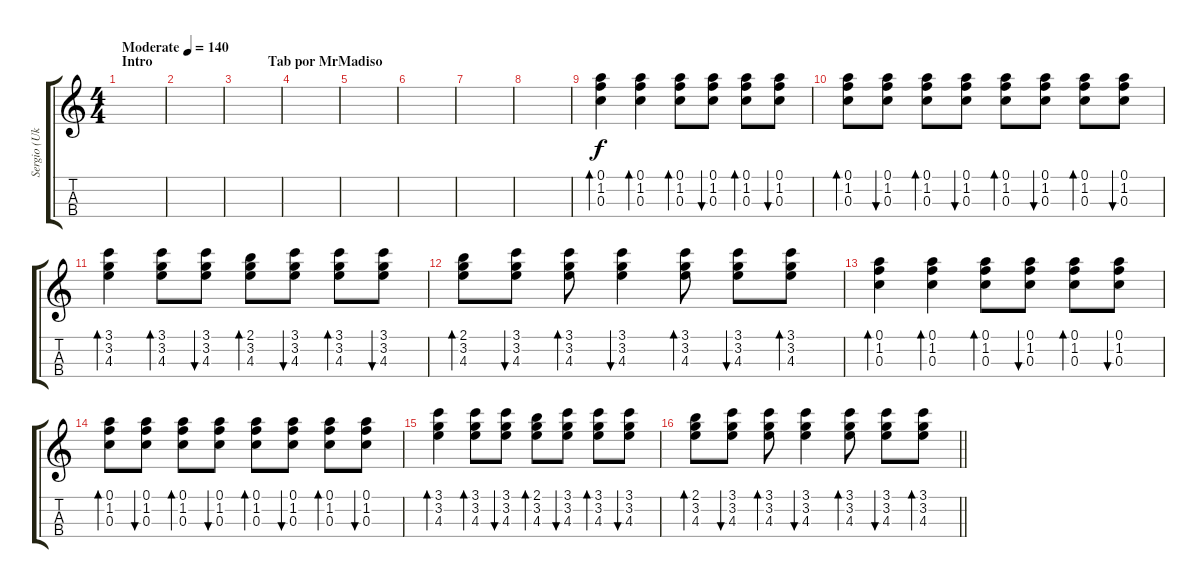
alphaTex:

\track ("Sergio (Uke)" "Sergio (Uk") {instrument acousticguitarnylon}
\staff {score tabs}
\tuning (A4 E4 C4 G4) {hide}
\ts (4 4)
\section ("" "Intro                                 Tab por MrMadiso")
\tempo (140 "Moderate")
\clef g2
\ks c
|
|
|
|
|
|
|
|
(0.1 1.2 0.3).4{bd 30} (0.1 1.2 0.3).4{bd 30} (0.1 1.2 0.3).8{bd 30} (0.1 1.2 0.3).8{bu 30} (0.1 1.2 0.3).8{bd 30} (0.1 1.2 0.3).8{bu 30} |
(0.1 1.2 0.3).8{bd 30} (0.1 1.2 0.3).8{bu 30} (0.1 1.2 0.3).8{bd 30} (0.1 1.2 0.3).8{bu 30} (0.1 1.2 0.3).8{bd 30} (0.1 1.2 0.3).8{bu 30} (0.1 1.2 0.3).8{bd 30} (0.1 1.2 0.3).8{bu 30} |
(3.1 3.2 4.3).4{bd 30} (3.1 3.2 4.3).8{bd 30} (3.1 3.2 4.3).8{bu 30} (2.1 3.2 4.3).8{bd 30} (3.1 3.2 4.3).8{bu 30} (3.1 3.2 4.3).8{bd 30} (3.1 3.2 4.3).8{bu 30} |
(2.1 3.2 4.3).8{bd 30} (3.1 3.2 4.3).8{bu 30} (3.1 3.2 4.3).8{bd 30} (3.1 3.2 4.3).4{bu 30} (3.1 3.2 4.3).8{bd 30} (3.1 3.2 4.3).8{bu 30} (3.1 3.2 4.3).8{bd 30} |
(0.1 1.2 0.3).4{bd 30} (0.1 1.2 0.3).4{bd 30} (0.1 1.2 0.3).8{bd 30} (0.1 1.2 0.3).8{bu 30} (0.1 1.2 0.3).8{bd 30} (0.1 1.2 0.3).8{bu 30} |
(0.1 1.2 0.3).8{bd 30} (0.1 1.2 0.3).8{bu 30} (0.1 1.2 0.3).8{bd 30} (0.1 1.2 0.3).8{bu 30} (0.1 1.2 0.3).8{bd 30} (0.1 1.2 0.3).8{bu 30} (0.1 1.2 0.3).8{bd 30} (0.1 1.2 0.3).8{bu 30} |
(3.1 3.2 4.3).4{bd 30} (3.1 3.2 4.3).8{bd 30} (3.1 3.2 4.3).8{bu 30} (2.1 3.2 4.3).8{bd 30} (3.1 3.2 4.3).8{bu 30} (3.1 3.2 4.3).8{bd 30} (3.1 3.2 4.3).8{bu 30} |
\barLineRight lightlight
(2.1 3.2 4.3).8{bd 30} (3.1 3.2 4.3).8{bu 30} (3.1 3.2 4.3).8{bd 30} (3.1 3.2 4.3).4{bu 30} (3.1 3.2 4.3).8{bd 30} (3.1 3.2 4.3).8{bu 30} (3.1 3.2 4.3).8{bd 30}
